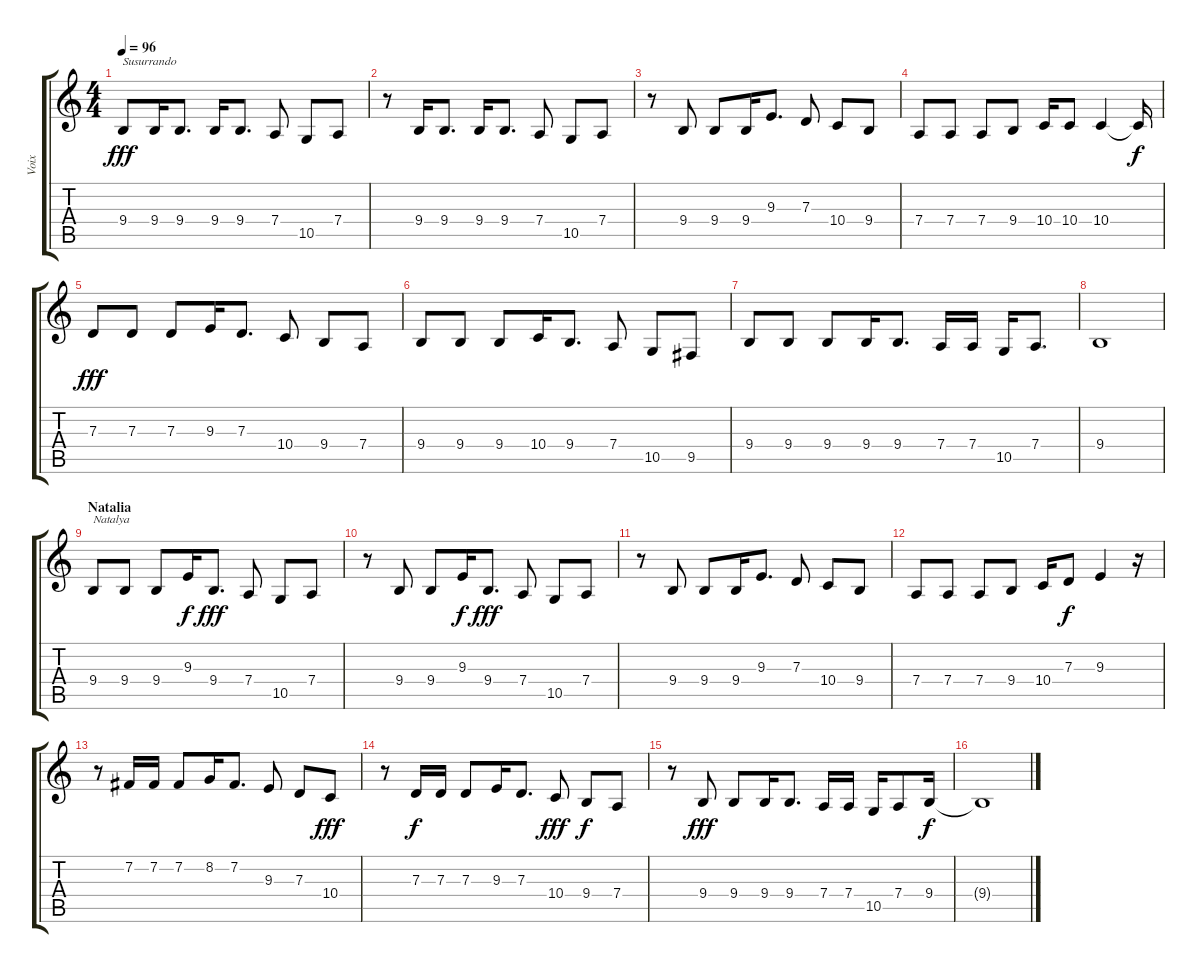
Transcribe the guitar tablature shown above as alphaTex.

\track ("Voix" "Voix") {instrument lead2sawtooth}
\staff {score tabs}
\tuning (E4 B3 G3 D3 A2 E2) {hide}
\ts (4 4)
\tempo 96
\clef g2
\ks c
9.4.8{txt "Susurrando" dy fff instrument fx7echoes} 9.4.16 9.4.8{d} 9.4.16 9.4.8{d} 7.4.8 10.5.8 7.4.8 |
r.8 9.4.16 9.4.8{d} 9.4.16 9.4.8{d} 7.4.8 10.5.8 7.4.8 |
r.8 9.4.8 9.4.8 9.4.16 9.3.8{d} 7.3.8 10.4.8 9.4.8 |
7.4.8 7.4.8 7.4.8 9.4.8 10.4.16 10.4.8 10.4.4 10.4{t}.16{dy f} |
7.3.8{dy fff} 7.3.8 7.3.8 9.3.16 7.3.8{d} 10.4.8 9.4.8 7.4.8 |
9.4.8 9.4.8 9.4.8 10.4.16 9.4.8{d} 7.4.8 10.5.8 9.5.8 |
9.4.8 9.4.8 9.4.8 9.4.16 9.4.8{d} 7.4.16 7.4.16 10.5.16 7.4.8{d} |
9.4.1 |
\section ("" "Natalia")
9.4.8{txt "Natalya" volume 12 instrument clarinet} 9.4.8 9.4.8 9.3.16{dy f} 9.4.8{d dy fff} 7.4.8 10.5.8 7.4.8 |
r.8 9.4.8 9.4.8 9.3.16{dy f} 9.4.8{d dy fff} 7.4.8 10.5.8 7.4.8 |
r.8 9.4.8 9.4.8 9.4.16 9.3.8{d} 7.3.8 10.4.8 9.4.8 |
7.4.8 7.4.8 7.4.8 9.4.8 10.4.16 7.3.8{dy f} 9.3.4 r.16 |
r.8 7.2.16 7.2.16 7.2.8 8.2.16 7.2.8{d} 9.3.8 7.3.8 10.4.8{dy fff} |
r.8 7.3.16{dy f} 7.3.16 7.3.8 9.3.16 7.3.8{d} 10.4.8{dy fff} 9.4.8{dy f} 7.4.8 |
r.8 9.4.8{dy fff} 9.4.8 9.4.16 9.4.8{d} 7.4.16 7.4.16 10.5.16 7.4.8 9.4.16{dy f} |
9.4{t}.1
